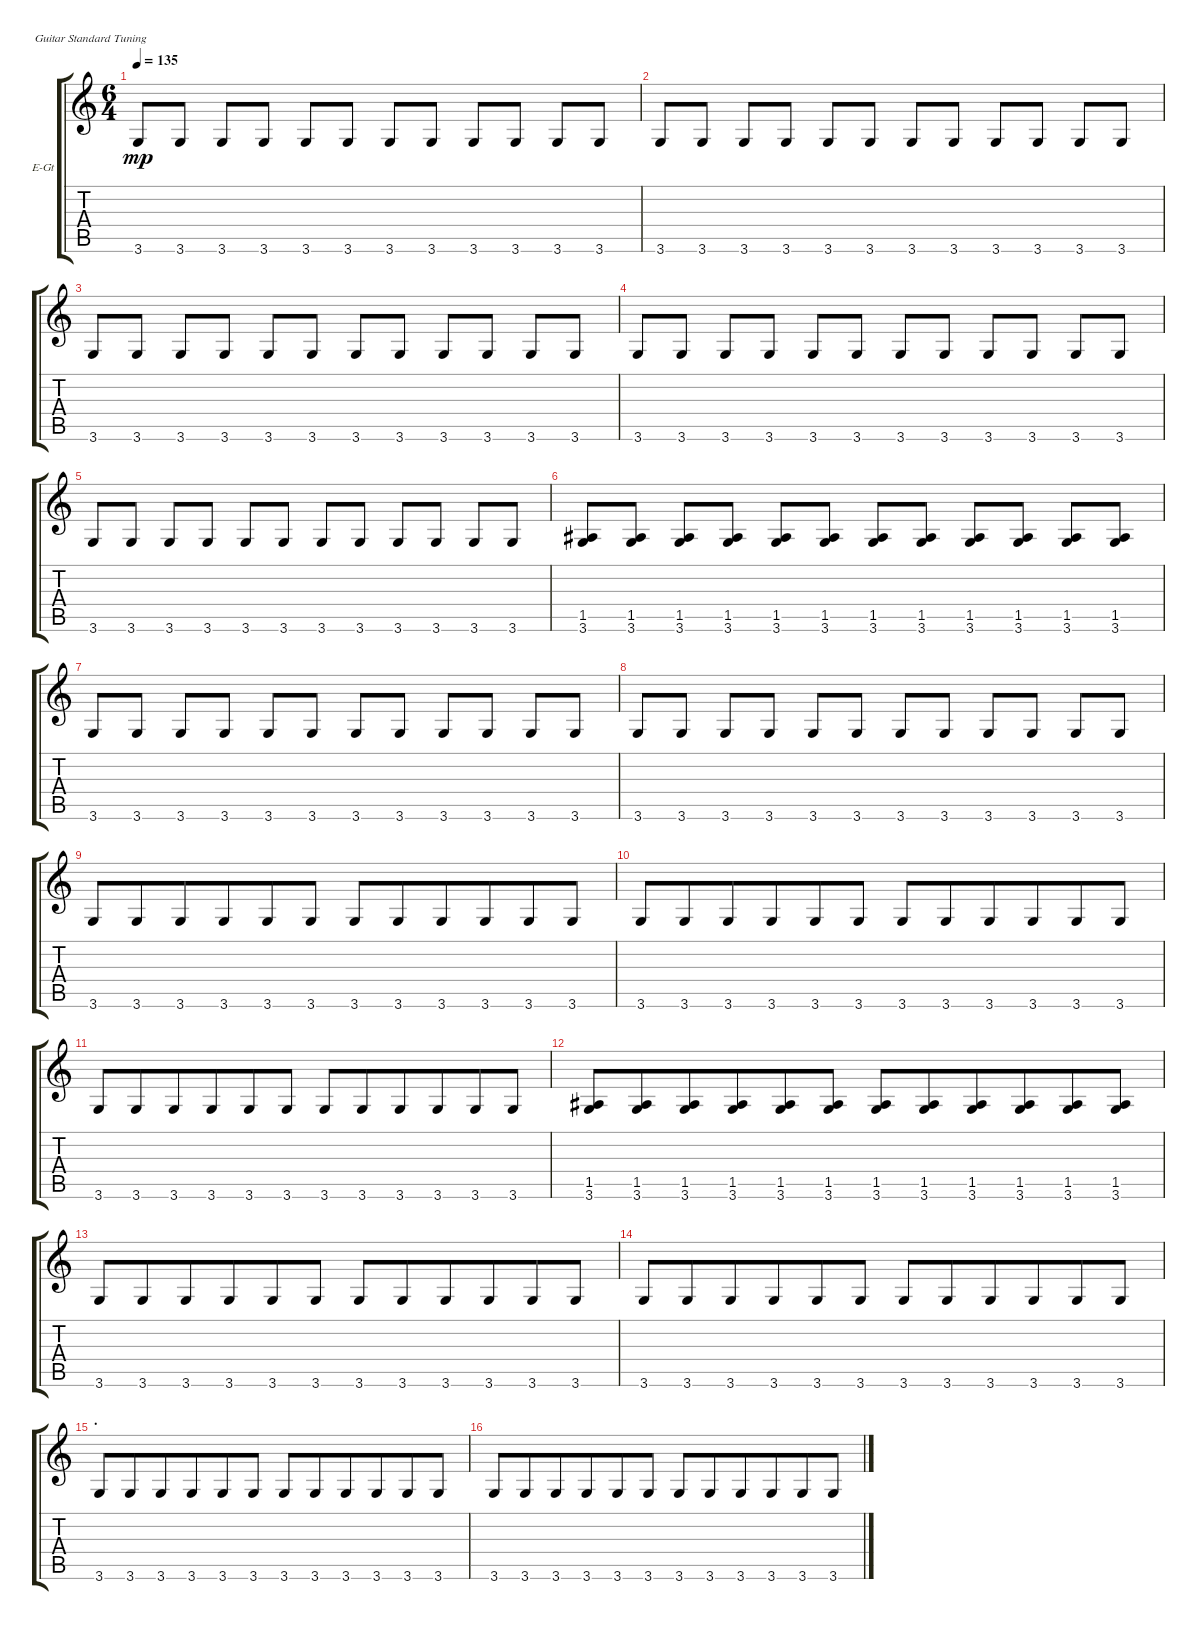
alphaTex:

\bracketExtendMode groupsimilarinstruments
\firstSystemTrackNameOrientation horizontal
\otherSystemsTrackNameOrientation horizontal
\track ("Rhythm Guitar I (David Gilmour)" "E-Gt") {instrument electricguitarclean}
\staff {score tabs}
\tuning (E4 B3 G3 D3 A2 E2)
\ts (6 4)
\tempo 135
\clef g2
\ks c
3.6.8{dy mp instrument electricguitarclean} 3.6.8 3.6.8 3.6.8 3.6.8 3.6.8 3.6.8 3.6.8 3.6.8 3.6.8 3.6.8 3.6.8 |
3.6.8 3.6.8 3.6.8 3.6.8 3.6.8 3.6.8 3.6.8 3.6.8 3.6.8 3.6.8 3.6.8 3.6.8 |
3.6.8 3.6.8 3.6.8 3.6.8 3.6.8 3.6.8 3.6.8 3.6.8 3.6.8 3.6.8 3.6.8 3.6.8 |
3.6.8 3.6.8 3.6.8 3.6.8 3.6.8 3.6.8 3.6.8 3.6.8 3.6.8 3.6.8 3.6.8 3.6.8 |
3.6.8 3.6.8 3.6.8 3.6.8 3.6.8 3.6.8 3.6.8 3.6.8 3.6.8 3.6.8 3.6.8 3.6.8 |
(3.6 1.5).8 (3.6 1.5).8 (3.6 1.5).8 (3.6 1.5).8 (3.6 1.5).8 (3.6 1.5).8 (3.6 1.5).8 (3.6 1.5).8 (3.6 1.5).8 (3.6 1.5).8 (3.6 1.5).8 (3.6 1.5).8 |
3.6.8 3.6.8 3.6.8 3.6.8 3.6.8 3.6.8 3.6.8 3.6.8 3.6.8 3.6.8 3.6.8 3.6.8 |
3.6.8 3.6.8 3.6.8 3.6.8 3.6.8 3.6.8 3.6.8 3.6.8 3.6.8 3.6.8 3.6.8 3.6.8 |
\beaming (8 6 6)
3.6.8 3.6.8 3.6.8 3.6.8 3.6.8 3.6.8 3.6.8 3.6.8 3.6.8 3.6.8 3.6.8 3.6.8 |
3.6.8 3.6.8 3.6.8 3.6.8 3.6.8 3.6.8 3.6.8 3.6.8 3.6.8 3.6.8 3.6.8 3.6.8 |
3.6.8 3.6.8 3.6.8 3.6.8 3.6.8 3.6.8 3.6.8 3.6.8 3.6.8 3.6.8 3.6.8 3.6.8 |
(3.6 1.5).8 (3.6 1.5).8 (3.6 1.5).8 (3.6 1.5).8 (3.6 1.5).8 (3.6 1.5).8 (3.6 1.5).8 (3.6 1.5).8 (3.6 1.5).8 (3.6 1.5).8 (3.6 1.5).8 (3.6 1.5).8 |
3.6.8 3.6.8 3.6.8 3.6.8 3.6.8 3.6.8 3.6.8 3.6.8 3.6.8 3.6.8 3.6.8 3.6.8 |
3.6.8 3.6.8 3.6.8 3.6.8 3.6.8 3.6.8 3.6.8 3.6.8 3.6.8 3.6.8 3.6.8 3.6.8 |
\section ("" ".")
3.6.8 3.6.8 3.6.8 3.6.8 3.6.8 3.6.8 3.6.8 3.6.8 3.6.8 3.6.8 3.6.8 3.6.8 |
3.6.8 3.6.8 3.6.8 3.6.8 3.6.8 3.6.8 3.6.8 3.6.8 3.6.8 3.6.8 3.6.8 3.6.8
